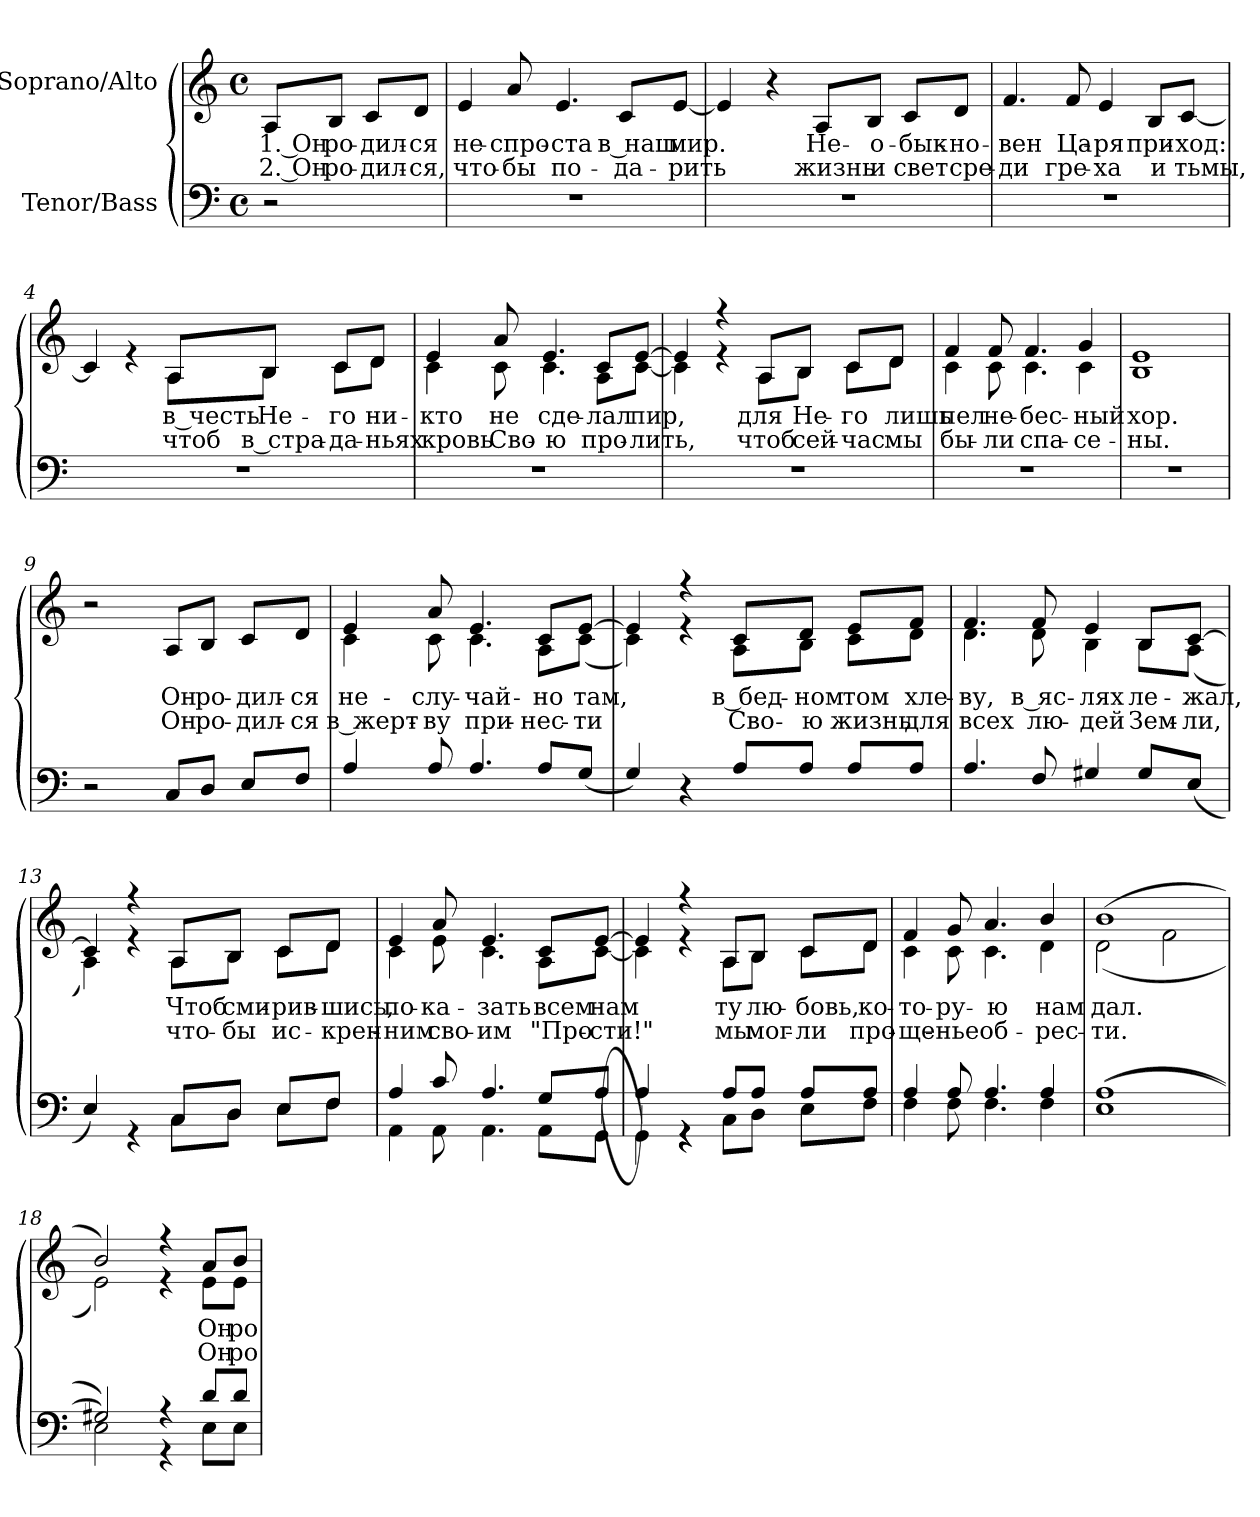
**kern	**kern	**text	**text
*part2	*part1	*part1	*part1
*staff2	*staff1	*staff1	*staff1
*I"Tenor/Bass	*I"Soprano/Alto	*	*
*clefF4	*clefG2	*	*
*k[]	*k[]	*	*
*M4/4	*M4/4	*	*
*met(c)	*met(c)	*	*
=	=	=	=
!	!	!LO:LY:b	!LO:LY:b
2r	8A/L	1. Он	2. Он
!	!	!LO:LY:b	!LO:LY:b
.	8B/J	ро-	ро-
!	!	!LO:LY:b	!LO:LY:b
.	8c/L	-дил-	-дил-
!	!	!LO:LY:b	!LO:LY:b
.	8d/J	-ся	-ся,
=1	=1	=1	=1
!	!	!LO:LY:b	!LO:LY:b
1r	4e/	не-	что-
!	!	!LO:LY:b	!LO:LY:b
.	8a/	-спро-	-бы
!	!	!LO:LY:b	!LO:LY:b
.	4.e/	-ста	по-
!	!	!LO:LY:b	!LO:LY:b
.	8c/L	в наш	-да-
!	!	!LO:LY:b	!LO:LY:b
.	[8e/J	мир.	-рить
=2	=2	=2	=2
1r	4e/]	.	.
.	4r	.	.
!	!	!LO:LY:b	!LO:LY:b
.	8A/L	Не-	жизнь
!	!	!LO:LY:b	!LO:LY:b
.	8B/J	-о-	и
!	!	!LO:LY:b	!LO:LY:b
.	8c/L	-бык-	свет
!	!	!LO:LY:b	!LO:LY:b
.	8d/J	-но-	сре-
=3	=3	=3	=3
!	!	!LO:LY:b	!LO:LY:b
1r	4.f/	-вен	-ди
!	!	!LO:LY:b	!LO:LY:b
.	8f/	Ца-	гре-
!	!	!LO:LY:b	!LO:LY:b
.	4e/	-ря	-ха
!	!	!LO:LY:b	!LO:LY:b
.	8B/L	при-	и
!	!	!LO:LY:b	!LO:LY:b
.	[8c/J	-ход:	тьмы,
=4	=4	=4	=4
*	*^	*	*
1r	4c/]	2ryy	.	.
.	4re	.	.	.
!	!	!	!LO:LY:b	!LO:LY:b
.	8A/L	8A\L	в честь	чтоб
!	!	!	!LO:LY:b	!LO:LY:b
.	8B/J	8B\J	Не-	в стра-
!	!	!	!LO:LY:b	!LO:LY:b
.	8c/L	8c\L	-го	-да-
!	!	!	!LO:LY:b	!LO:LY:b
.	8d/J	8d\J	ни-	-ньях
!!LO:LB:g=z	!!
=5	=5	=5	=5	=5
!	!	!	!LO:LY:b	!LO:LY:b
1r	4e/	4c\	-кто	кровь
!	!	!	!LO:LY:b	!LO:LY:b
.	8a/	8c\	не	Сво-
!	!	!	!LO:LY:b	!LO:LY:b
.	4.e/	4.c\	сде-	-ю
!	!	!	!LO:LY:b	!LO:LY:b
.	8c/L	8A\L	-лал	про-
!	!	!	!LO:LY:b	!LO:LY:b
.	[8e/J	[8c\J	пир,	-лить,
=6	=6	=6	=6	=6
1r	4e/]	4c\]	.	.
.	4re	4rff	.	.
!	!	!	!LO:LY:b	!LO:LY:b
.	8A/L	8A\L	для	чтоб
!	!	!	!LO:LY:b	!LO:LY:b
.	8B/J	8B\J	Не-	сей-
!	!	!	!LO:LY:b	!LO:LY:b
.	8c/L	8c\L	-го	-час
!	!	!	!LO:LY:b	!LO:LY:b
.	8d/J	8d\J	лишь	мы
=7	=7	=7	=7	=7
!	!	!	!LO:LY:b	!LO:LY:b
1r	4f/	4c\	пел	бы-
!	!	!	!LO:LY:b	!LO:LY:b
.	8f/	8c\	не-	-ли
!	!	!	!LO:LY:b	!LO:LY:b
.	4.f/	4.c\	-бес-	спа-
!	!	!	!LO:LY:b	!LO:LY:b
.	4g/	4c\	-ный	-се-
=8	=8	=8	=8	=8
!	!	!	!LO:LY:b	!LO:LY:b
1r	1e	1B	хор.	-ны.
*	*v	*v	*	*
=9	=9	=9	=9
2r	2r	.	.
!	!	!LO:LY:b	!LO:LY:b
8C/L	8A/L	Он	Он
!	!	!LO:LY:b	!LO:LY:b
8D/J	8B/J	ро-	ро-
!	!	!LO:LY:b	!LO:LY:b
8E/L	8c/L	-дил-	-дил-
!	!	!LO:LY:b	!LO:LY:b
8F/J	8d/J	-ся	-ся
!!LO:LB:g=z
=10	=10	=10	=10
!	!	!LO:LY:b	!LO:LY:b
*	*^	*	*
4A/	4e/	4c\	не-	в жерт-
!	!	!	!LO:LY:b	!LO:LY:b
8A/	8a/	8c\	-слу-	-ву
!	!	!	!LO:LY:b	!LO:LY:b
4.A/	4.e/	4.c\	-чай-	при-
!	!	!	!LO:LY:b	!LO:LY:b
8A/L	8c/L	8A\L	-но	-нес-
!	!	!	!LO:LY:b	!LO:LY:b
(<8G/J	[8e/J	(<8c\J	там,	-ти
=11	=11	=11	=11	=11
4G/)	4e/]	4c\)	.	.
4r	4re	4rff	.	.
!	!	!	!LO:LY:b	!LO:LY:b
8A/L	8c/L	8A\L	в бед-	Сво-
!	!	!	!LO:LY:b	!LO:LY:b
8A/J	8d/J	8B\J	-ном	-ю
!	!	!	!LO:LY:b	!LO:LY:b
8A/L	8e/L	8c\L	том	жизнь
!	!	!	!LO:LY:b	!LO:LY:b
8A/J	8f/J	8d\J	хле-	для
=12	=12	=12	=12	=12
!	!	!	!LO:LY:b	!LO:LY:b
4.A/	4.f/	4.d\	-ву,	всех
!	!	!	!LO:LY:b	!LO:LY:b
8F/	8f/	8d\	в яс-	лю-
!	!	!	!LO:LY:b	!LO:LY:b
4G#X/	4e/	4B\	-лях	-дей
!	!	!	!LO:LY:b	!LO:LY:b
8G#/L	8B/L	8B\L	ле-	Зем-
!	!	!	!LO:LY:b	!LO:LY:b
(<8E/J	[8c/J	(<8A\J	-жал,	-ли,
=13	=13	=13	=13	=13
*^	*	*	*	*
4E/)	2ryy	4c/]	4A\)	.	.
4rGG	.	4re	4rff	.	.
!	!	!	!	!LO:LY:b	!LO:LY:b
8C\L	8C/L	8A/L	8A\L	Чтоб	что-
!	!	!	!	!LO:LY:b	!LO:LY:b
8D\J	8D/J	8B/J	8B\J	сми-	-бы
!	!	!	!	!LO:LY:b	!LO:LY:b
8E\L	8E/L	8c/L	8c\L	-рив-	ис-
!	!	!	!	!LO:LY:b	!LO:LY:b
8F\J	8F/J	8d/J	8d\J	-шись,	-крен-
!!LO:LB:g=z	!!
=14	=14	=14	=14	=14	=14
!	!	!	!	!LO:LY:b	!LO:LY:b
4AA\	4A/	4e/	4c\	по-	-ним
!	!	!	!	!LO:LY:b	!LO:LY:b
8AA\	8c/	8a/	8e\	-ка-	сво-
!	!	!	!	!LO:LY:b	!LO:LY:b
4.AA\	4.A/	4.e/	4.c\	-зать	-им
!	!	!	!	!LO:LY:b	!LO:LY:b
8AA\L	8G/L	8c/L	8A\L	всем	"Про-
!	!	!	!	!LO:LY:b	!LO:LY:b
(<8GG\J	(>8A/J	[8e/J	[8c\J	нам	-сти!"
=15	=15	=15	=15	=15	=15
4GG\)	4A/)	4e/]	4c\]	.	.
4rGG	4rGG	4re	4rff	.	.
!	!	!	!	!LO:LY:b	!LO:LY:b
8C\L	8A/L	8A/L	8A\L	ту	мы
!	!	!	!	!LO:LY:b	!LO:LY:b
8D\J	8A/J	8B/J	8B\J	лю-	мог-
!	!	!	!	!LO:LY:b	!LO:LY:b
8E\L	8A/L	8c/L	8c\L	-бовь,	-ли
!	!	!	!	!LO:LY:b	!LO:LY:b
8F\J	8A/J	8d/J	8d\J	ко-	про-
=16	=16	=16	=16	=16	=16
!	!	!	!	!LO:LY:b	!LO:LY:b
4F\	4A/	4f/	4c\	-то-	-ще-
!	!	!	!	!LO:LY:b	!LO:LY:b
8F\	8A/	8g/	8c\	-ру-	-нье
!	!	!	!	!LO:LY:b	!LO:LY:b
4.F\	4.A/	4.a/	4.c\	-ю	об-
!	!	!	!	!LO:LY:b	!LO:LY:b
4F\	4A/	4b/	4d\	нам	-рес-
=17	=17	=17	=17	=17	=17
!	!	!	!	!LO:LY:b	!LO:LY:b
(<1E	(>1A	(>1b	(<2d\	дал.	-ти.
.	.	.	2f\	.	.
=18	=18	=18	=18	=18	=18
2E\)	2G#X/)	2b/)	2e\)	.	.
4r	4r	4re	4rff	.	.
!	!	!	!	!LO:LY:b	!LO:LY:b
8E\L	8d/L	8a/L	8e\L	Он	Он
!	!	!	!	!LO:LY:b	!LO:LY:b
8E\J	8d/J	8b/J	8e\J	ро-	ро-
*v	*v	*	*	*	*
*	*v	*v	*	*
=	=	=	=
*-	*-	*-	*-
